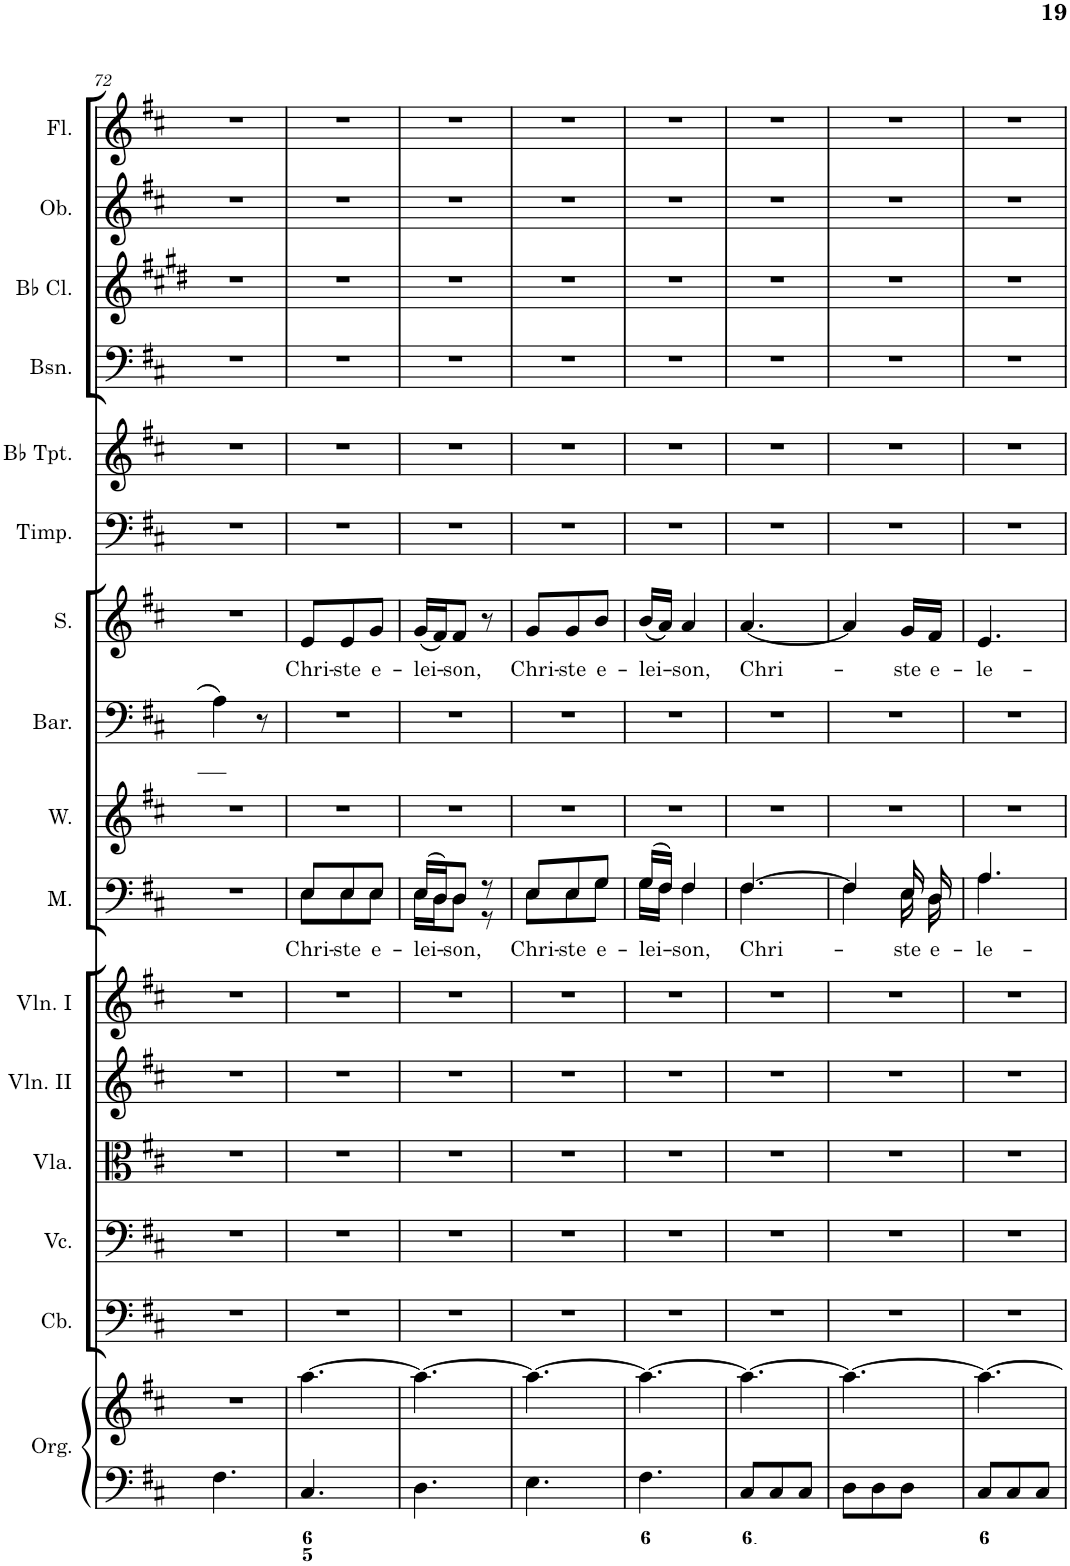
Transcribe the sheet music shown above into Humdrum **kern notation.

**kern	**kern	**kern	**kern	**kern	**kern	**kern	**kern	**text	**kern	**kern	**kern	**text	**kern	**kern	**kern	**kern	**kern	**kern
*part16	*part16	*part15	*part14	*part13	*part12	*part11	*part10	*part10	*part9	*part8	*part7	*part7	*part6	*part5	*part4	*part3	*part2	*part1
*staff17	*staff16	*staff15	*staff14	*staff13	*staff12	*staff11	*staff10	*staff10	*staff9	*staff8	*staff7	*staff7	*staff6	*staff5	*staff4	*staff3	*staff2	*staff1
*I"Organ	*	*I"Contrabasses	*I"Violoncellos	*I"Violas	*I"Violins II	*I"Violins I	*I"Men	*	*I"Women	*I"Baritone	*I"Soprano	*	*I"Timpani	*I"Trumpets in Bb	*I"Bassoons	*I"Clarinets in Bb	*I"Oboes	*I"Flutes
*I'Org.	*	*I'Cb.	*I'Vc.	*I'Vla.	*I'Vln. II	*I'Vln. I	*I'M.	*	*I'W.	*I'Bar.	*I'S.	*	*I'Timp.	*	*I'Bsn.	*	*I'Ob.	*I'Fl.
!!LO:PB:g=z
*clefF4	*clefG2	*clefF4	*clefF4	*clefC3	*clefG2	*clefG2	*clefF4	*	*clefG2	*clefF4	*clefG2	*	*clefF4	*clefG2	*clefF4	*clefG2	*clefG2	*clefG2
*	*	*Trd7c12	*	*	*	*	*	*	*	*	*	*	*	*Trd1c2	*	*Trd1c2	*	*
*k[f#c#]	*k[f#c#]	*k[f#c#]	*k[f#c#]	*k[f#c#]	*k[f#c#]	*k[f#c#]	*k[f#c#]	*	*k[f#c#]	*k[f#c#]	*k[f#c#]	*	*k[f#c#]	*k[f#c#]	*k[f#c#]	*k[f#c#g#d#]	*k[f#c#]	*k[f#c#]
*M3/8	*M3/8	*M3/8	*M3/8	*M3/8	*M3/8	*M3/8	*M3/8	*	*M3/8	*M3/8	*M3/8	*	*M3/8	*M3/8	*M3/8	*M3/8	*M3/8	*M3/8
=72	=72	=72	=72	=72	=72	=72	=72	=72	=72	=72	=72	=72	=72	=72	=72	=72	=72	=72
4.F#\	4.r	4.r	4.r	4.r	4.r	4.r	4.r	.	4.r	4A\	4.r	.	4.r	4.r	4.r	4.r	4.r	4.r
.	.	.	.	.	.	.	.	.	.	8r	.	.	.	.	.	.	.	.
=73	=73	=73	=73	=73	=73	=73	=73	=73	=73	=73	=73	=73	=73	=73	=73	=73	=73	=73
!	!	!	!	!	!	!	!	!LO:LY:b	!	!	!	!LO:LY:b	!	!	!	!	!	!
*	*	*	*	*	*	*	*^	*	*	*	*	*	*	*	*	*	*	*
4.C#/	[4.aa\	4.r	4.r	4.r	4.r	4.r	8E/L	8E\L	Chri-	4.r	4.r	8e/L	Chri-	4.r	4.r	4.r	4.r	4.r	4.r
!	!	!	!	!	!	!	!	!	!LO:LY:b	!	!	!	!LO:LY:b	!	!	!	!	!	!
.	.	.	.	.	.	.	8E/	8E\	-ste	.	.	8e/	-ste	.	.	.	.	.	.
!	!	!	!	!	!	!	!	!	!LO:LY:b	!	!	!	!LO:LY:b	!	!	!	!	!	!
.	.	.	.	.	.	.	8E/J	8E\J	e-	.	.	8g/J	e-	.	.	.	.	.	.
=74	=74	=74	=74	=74	=74	=74	=74	=74	=74	=74	=74	=74	=74	=74	=74	=74	=74	=74	=74
!	!	!	!	!	!	!	!	!	!LO:LY:b	!	!	!	!LO:LY:b	!	!	!	!	!	!
4.D\	4.aa\_	4.r	4.r	4.r	4.r	4.r	(16E/LL	16E\LL	-lei-	4.r	4.r	(16g/LL	-lei-	4.r	4.r	4.r	4.r	4.r	4.r
.	.	.	.	.	.	.	16D/J)	16D\J	.	.	.	16f#/J)	.	.	.	.	.	.	.
!	!	!	!	!	!	!	!	!	!LO:LY:b	!	!	!	!LO:LY:b	!	!	!	!	!	!
.	.	.	.	.	.	.	8D/J	8D\J	-son,	.	.	8f#/J	-son,	.	.	.	.	.	.
.	.	.	.	.	.	.	8r	8r	.	.	.	8r	.	.	.	.	.	.	.
=75	=75	=75	=75	=75	=75	=75	=75	=75	=75	=75	=75	=75	=75	=75	=75	=75	=75	=75	=75
!	!	!	!	!	!	!	!	!	!LO:LY:b	!	!	!	!LO:LY:b	!	!	!	!	!	!
4.E\	4.aa\_	4.r	4.r	4.r	4.r	4.r	8E/L	8E\L	Chri-	4.r	4.r	8g/L	Chri-	4.r	4.r	4.r	4.r	4.r	4.r
!	!	!	!	!	!	!	!	!	!LO:LY:b	!	!	!	!LO:LY:b	!	!	!	!	!	!
.	.	.	.	.	.	.	8E/	8E\	-ste	.	.	8g/	-ste	.	.	.	.	.	.
!	!	!	!	!	!	!	!	!	!LO:LY:b	!	!	!	!LO:LY:b	!	!	!	!	!	!
.	.	.	.	.	.	.	8G/J	8G\J	e-	.	.	8b/J	e-	.	.	.	.	.	.
=76	=76	=76	=76	=76	=76	=76	=76	=76	=76	=76	=76	=76	=76	=76	=76	=76	=76	=76	=76
!	!	!	!	!	!	!	!	!	!LO:LY:b	!	!	!	!LO:LY:b	!	!	!	!	!	!
4.F#\	4.aa\_	4.r	4.r	4.r	4.r	4.r	(16G/LL	16G\LL	-lei-	4.r	4.r	(16b/LL	-lei-	4.r	4.r	4.r	4.r	4.r	4.r
.	.	.	.	.	.	.	16F#/JJ)	16F#\JJ	.	.	.	16a/JJ)	.	.	.	.	.	.	.
!	!	!	!	!	!	!	!	!	!LO:LY:b	!	!	!	!LO:LY:b	!	!	!	!	!	!
.	.	.	.	.	.	.	4F#/	4F#\	-son,	.	.	4a/	-son,	.	.	.	.	.	.
=77	=77	=77	=77	=77	=77	=77	=77	=77	=77	=77	=77	=77	=77	=77	=77	=77	=77	=77	=77
!	!	!	!	!	!	!	!	!	!LO:LY:b	!	!	!	!LO:LY:b	!	!	!	!	!	!
8C#/L	4.aa\_	4.r	4.r	4.r	4.r	4.r	[4.F#/	4.F#\	Chri-	4.r	4.r	[4.a/	Chri-	4.r	4.r	4.r	4.r	4.r	4.r
8C#/	.	.	.	.	.	.	.	.	.	.	.	.	.	.	.	.	.	.	.
8C#/J	.	.	.	.	.	.	.	.	.	.	.	.	.	.	.	.	.	.	.
=78	=78	=78	=78	=78	=78	=78	=78	=78	=78	=78	=78	=78	=78	=78	=78	=78	=78	=78	=78
8D\L	4.aa\_	4.r	4.r	4.r	4.r	4.r	4F#/]	4F#\	.	4.r	4.r	4a/]	.	4.r	4.r	4.r	4.r	4.r	4.r
8D\	.	.	.	.	.	.	.	.	.	.	.	.	.	.	.	.	.	.	.
!	!	!	!	!	!	!	!	!	!LO:LY:b	!	!	!	!LO:LY:b	!	!	!	!	!	!
8D\J	.	.	.	.	.	.	16E/	16E\	-ste	.	.	16g/LL	-ste	.	.	.	.	.	.
!	!	!	!	!	!	!	!	!	!LO:LY:b	!	!	!	!LO:LY:b	!	!	!	!	!	!
.	.	.	.	.	.	.	16D/	16D\	e-	.	.	16f#/JJ	e-	.	.	.	.	.	.
=79	=79	=79	=79	=79	=79	=79	=79	=79	=79	=79	=79	=79	=79	=79	=79	=79	=79	=79	=79
!	!	!	!	!	!	!	!	!	!LO:LY:b	!	!	!	!LO:LY:b	!	!	!	!	!	!
8C#/L	4.aa\_	4.r	4.r	4.r	4.r	4.r	4.A/	4.A\	-le-	4.r	4.r	4.e/	-le-	4.r	4.r	4.r	4.r	4.r	4.r
8C#/	.	.	.	.	.	.	.	.	.	.	.	.	.	.	.	.	.	.	.
8C#/J	.	.	.	.	.	.	.	.	.	.	.	.	.	.	.	.	.	.	.
*	*	*	*	*	*	*	*v	*v	*	*	*	*	*	*	*	*	*	*	*
=	=	=	=	=	=	=	=	=	=	=	=	=	=	=	=	=	=	=
*-	*-	*-	*-	*-	*-	*-	*-	*-	*-	*-	*-	*-	*-	*-	*-	*-	*-	*-
